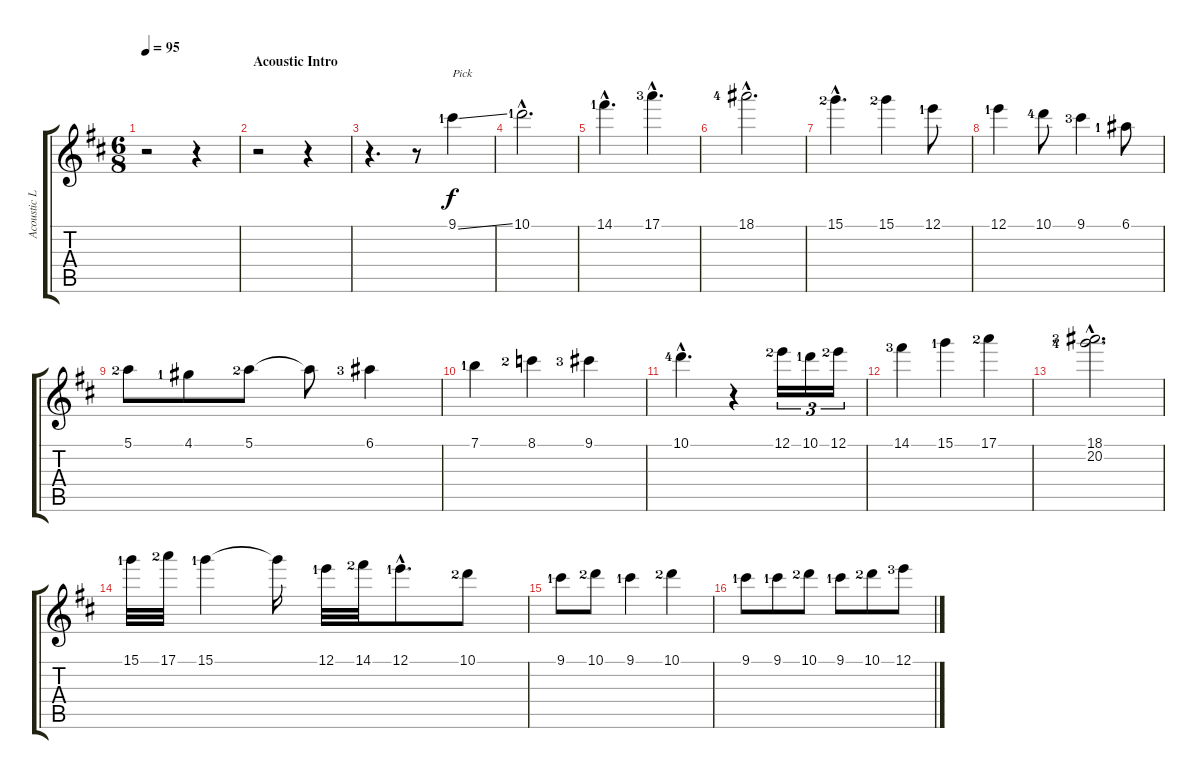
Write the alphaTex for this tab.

\track ("Acoustic Lead Guitar" "Acoustic L") {instrument acousticguitarnylon}
\staff {score tabs}
\tuning (E4 B3 G3 D3 A2 E2) {hide}
\ts (6 8)
\tempo 95
\clef g2
\ks d
r.2{dy f instrument acousticguitarnylon} r.4 |
\section ("" "Acoustic Intro")
r.2 r.4 |
r.4{d} r.8 9.1{ss lf 2}.4{txt "Pick"} |
10.1{hac lf 2}.2{d} |
14.1{hac lf 2}.4{d} 17.1{hac lf 4}.4{d} |
18.1{hac lf 5}.2{d} |
15.1{hac lf 3}.4{d} 15.1{lf 3}.4 12.1{lf 2}.8 |
12.1{lf 2}.4 10.1{lf 5}.8 9.1{lf 4}.4 6.1{lf 2}.8 |
5.1{lf 3}.8 4.1{lf 2}.8 5.1{lf 3}.8 5.1{t}.8 6.1{lf 4}.4 |
7.1{lf 2}.4 8.1{lf 3}.4 9.1{lf 4}.4 |
10.1{hac lf 5}.4{d} r.4 12.1{lf 3}.16{tu (3 2)} 10.1{lf 2}.16{tu (3 2)} 12.1{lf 3}.16{tu (3 2)} |
14.1{lf 4}.4 15.1{lf 2}.4 17.1{lf 3}.4 |
(18.1{hac lf 4} 20.2{hac lf 5}).2{d} |
15.1{lf 2}.32 17.1{lf 3}.32 15.1{lf 2}.4 15.1{t}.16 12.1{lf 2}.32 14.1{lf 3}.32 12.1{hac lf 2}.8{d} 10.1{lf 3}.8 |
9.1{lf 2}.8 10.1{lf 3}.8 9.1{lf 2}.4 10.1{lf 3}.4 |
9.1{lf 2}.8 9.1{lf 2}.8 10.1{lf 3}.8 9.1{lf 2}.8 10.1{lf 3}.8 12.1{lf 4}.8
